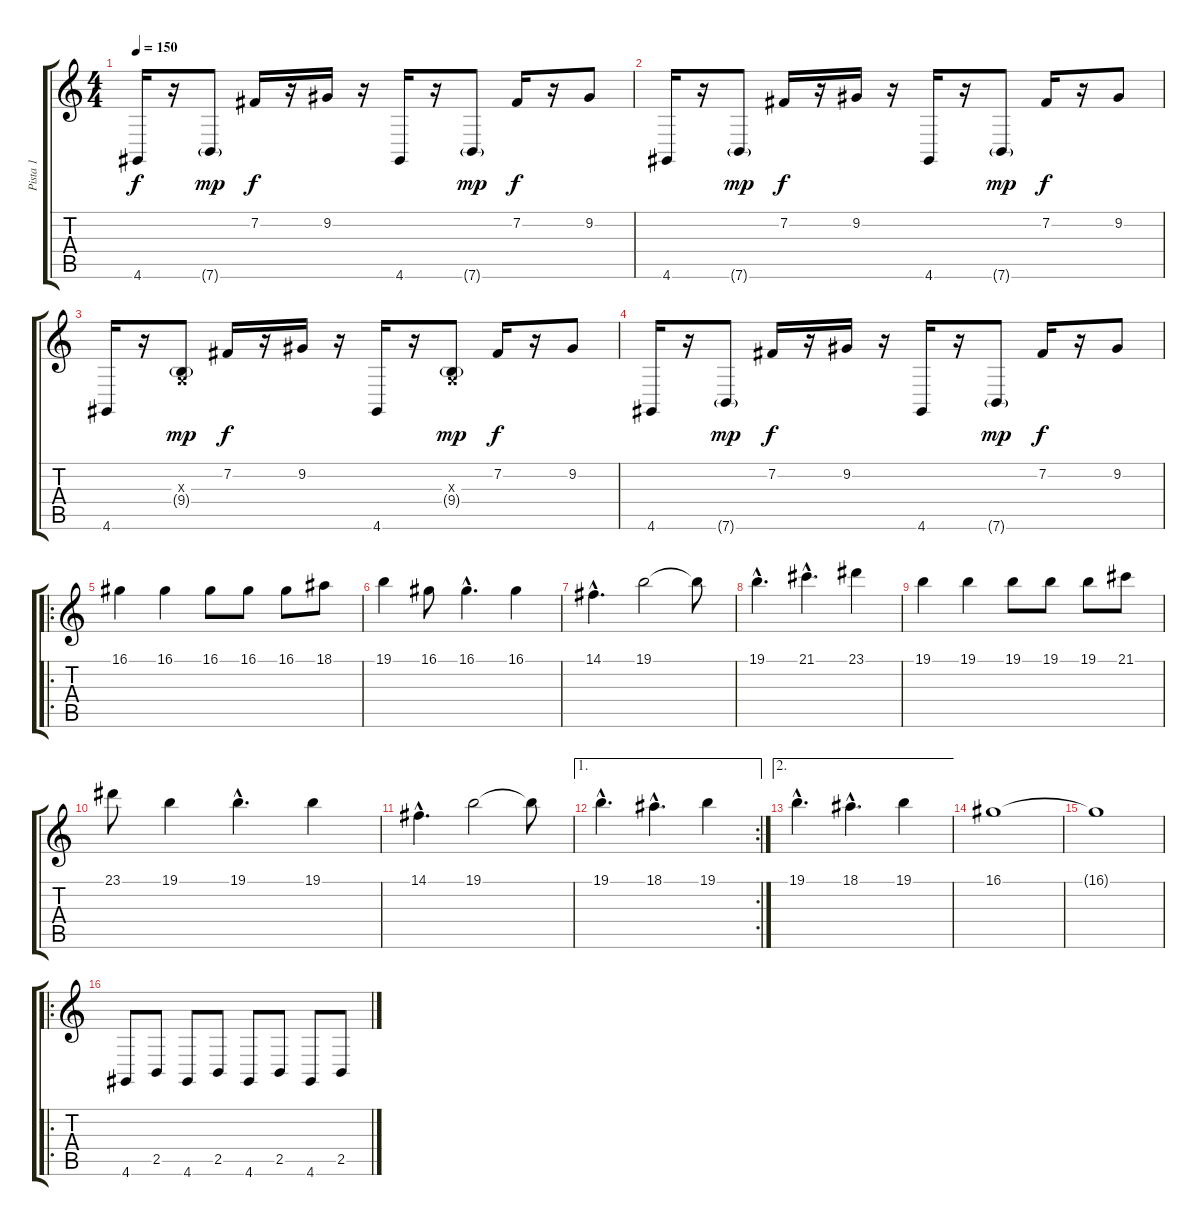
\track ("Pista 1" "Pista 1") {instrument lead2sawtooth}
\staff {score tabs}
\tuning (E4 B3 G3 D3 A2 E2) {hide}
\ts (4 4)
\tempo 150
\clef g2
\ks c
4.6.16{dy f instrument lead2sawtooth} r.16 7.6{g}.8{dy mp} 7.2.16{dy f} r.16 9.2.16 r.16 4.6.16 r.16 7.6{g}.8{dy mp} 7.2.16{dy f} r.16 9.2.8 |
4.6.16 r.16 7.6{g}.8{dy mp} 7.2.16{dy f} r.16 9.2.16 r.16 4.6.16 r.16 7.6{g}.8{dy mp} 7.2.16{dy f} r.16 9.2.8 |
4.6.16 r.16 (0.3{x} 9.4{g}).8{dy mp} 7.2.16{dy f} r.16 9.2.16 r.16 4.6.16 r.16 (0.3{x} 9.4{g}).8{dy mp} 7.2.16{dy f} r.16 9.2.8 |
4.6.16 r.16 7.6{g}.8{dy mp} 7.2.16{dy f} r.16 9.2.16 r.16 4.6.16 r.16 7.6{g}.8{dy mp} 7.2.16{dy f} r.16 9.2.8 |
\ro
16.1.4 16.1.4 16.1.8 16.1.8 16.1.8 18.1.8 |
19.1.4 16.1.8 16.1{hac}.4{d} 16.1.4 |
14.1{hac}.4{d} 19.1.2 19.1{t}.8 |
19.1{hac}.4{d} 21.1{hac}.4{d} 23.1.4 |
19.1.4 19.1.4 19.1.8 19.1.8 19.1.8 21.1.8 |
23.1.8 19.1.4 19.1{hac}.4{d} 19.1.4 |
14.1{hac}.4{d} 19.1.2 19.1{t}.8 |
\ae 1
\rc 2
19.1{hac}.4{d} 18.1{hac}.4{d} 19.1.4 |
\ae 2
19.1{hac}.4{d} 18.1{hac}.4{d} 19.1.4 |
16.1.1 |
16.1{t}.1 |
\ro
4.6.8 2.5.8 4.6.8 2.5.8 4.6.8 2.5.8 4.6.8 2.5.8
